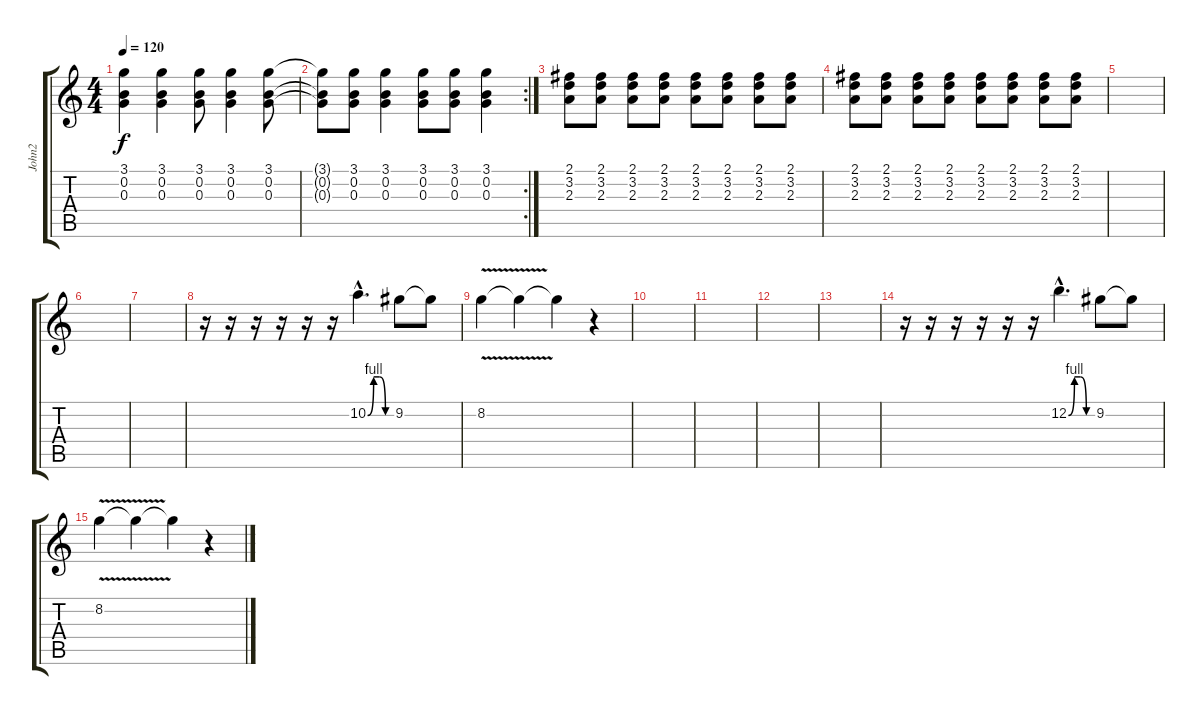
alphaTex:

\track ("John2" "John2") {instrument electricguitarclean}
\staff {score tabs}
\tuning (E4 B3 G3 D3 A2 E2) {hide}
\ts (4 4)
\tempo 120
\clef g2
\ks c
(3.1 0.2 0.3).4{dy f} (3.1 0.2 0.3).4 (3.1 0.2 0.3).8 (3.1 0.2 0.3).4 (3.1 0.2 0.3).8 |
\rc 2
(3.1{t} 0.2{t} 0.3{t}).8 (3.1 0.2 0.3).8 (3.1 0.2 0.3).4 (3.1 0.2 0.3).8 (3.1 0.2 0.3).8 (3.1 0.2 0.3).4 |
(2.1 3.2 2.3).8 (2.1 3.2 2.3).8 (2.1 3.2 2.3).8 (2.1 3.2 2.3).8 (2.1 3.2 2.3).8 (2.1 3.2 2.3).8 (2.1 3.2 2.3).8 (2.1 3.2 2.3).8 |
(2.1 3.2 2.3).8 (2.1 3.2 2.3).8 (2.1 3.2 2.3).8 (2.1 3.2 2.3).8 (2.1 3.2 2.3).8 (2.1 3.2 2.3).8 (2.1 3.2 2.3).8 (2.1 3.2 2.3).8 |
|
|
|
r.16 r.16 r.16 r.16 r.16 r.16 10.2{be (custom 0 0 15 4 30 4 45 0 60 0) hac}.4{d} 9.2.8 9.2{t}.8 |
8.2{v}.4 8.2{t}.4 8.2{t}.4 r.4 |
|
|
|
|
r.16 r.16 r.16 r.16 r.16 r.16 12.2{be (custom 0 0 15 4 30 4 45 0 60 0) hac}.4{d} 9.2.8 9.2{t}.8 |
8.2{v}.4 8.2{t}.4 8.2{t}.4 r.4
